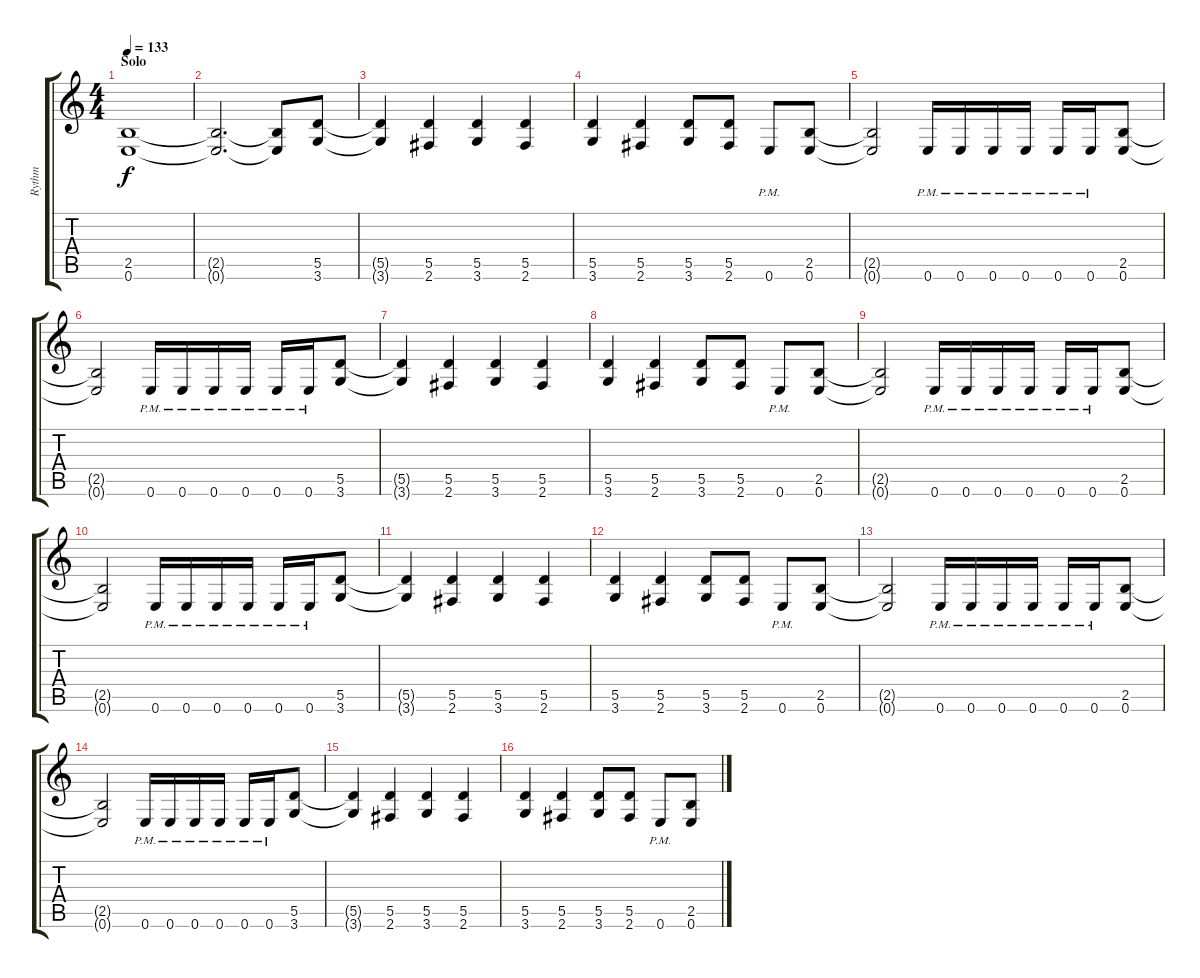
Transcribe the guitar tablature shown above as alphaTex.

\track ("Rythm" "Rythm") {instrument distortionguitar}
\staff {score tabs}
\tuning (E4 B3 G3 D3 A2 E2) {hide}
\ts (4 4)
\section ("" "Solo")
\tempo 133
\clef g2
\ks c
(2.5 0.6).1{dy f} |
(2.5{t} 0.6{t}).2{d} (2.5{t} 0.6{t}).8 (5.5 3.6).8 |
(5.5{t} 3.6{t}).4 (5.5 2.6).4 (5.5 3.6).4 (5.5 2.6).4 |
(5.5 3.6).4 (5.5 2.6).4 (5.5 3.6).8 (5.5 2.6).8 0.6{pm}.8 (2.5 0.6).8 |
(2.5{t} 0.6{t}).2 0.6{pm}.16 0.6{pm}.16 0.6{pm}.16 0.6{pm}.16 0.6{pm}.16 0.6{pm}.16 (2.5 0.6).8 |
(2.5{t} 0.6{t}).2 0.6{pm}.16 0.6{pm}.16 0.6{pm}.16 0.6{pm}.16 0.6{pm}.16 0.6{pm}.16 (5.5 3.6).8 |
(5.5{t} 3.6{t}).4 (5.5 2.6).4 (5.5 3.6).4 (5.5 2.6).4 |
(5.5 3.6).4 (5.5 2.6).4 (5.5 3.6).8 (5.5 2.6).8 0.6{pm}.8 (2.5 0.6).8 |
(2.5{t} 0.6{t}).2 0.6{pm}.16 0.6{pm}.16 0.6{pm}.16 0.6{pm}.16 0.6{pm}.16 0.6{pm}.16 (2.5 0.6).8 |
(2.5{t} 0.6{t}).2 0.6{pm}.16 0.6{pm}.16 0.6{pm}.16 0.6{pm}.16 0.6{pm}.16 0.6{pm}.16 (5.5 3.6).8 |
(5.5{t} 3.6{t}).4 (5.5 2.6).4 (5.5 3.6).4 (5.5 2.6).4 |
(5.5 3.6).4 (5.5 2.6).4 (5.5 3.6).8 (5.5 2.6).8 0.6{pm}.8 (2.5 0.6).8 |
(2.5{t} 0.6{t}).2 0.6{pm}.16 0.6{pm}.16 0.6{pm}.16 0.6{pm}.16 0.6{pm}.16 0.6{pm}.16 (2.5 0.6).8 |
(2.5{t} 0.6{t}).2 0.6{pm}.16 0.6{pm}.16 0.6{pm}.16 0.6{pm}.16 0.6{pm}.16 0.6{pm}.16 (5.5 3.6).8 |
(5.5{t} 3.6{t}).4 (5.5 2.6).4 (5.5 3.6).4 (5.5 2.6).4 |
(5.5 3.6).4 (5.5 2.6).4 (5.5 3.6).8 (5.5 2.6).8 0.6{pm}.8 (2.5 0.6).8
